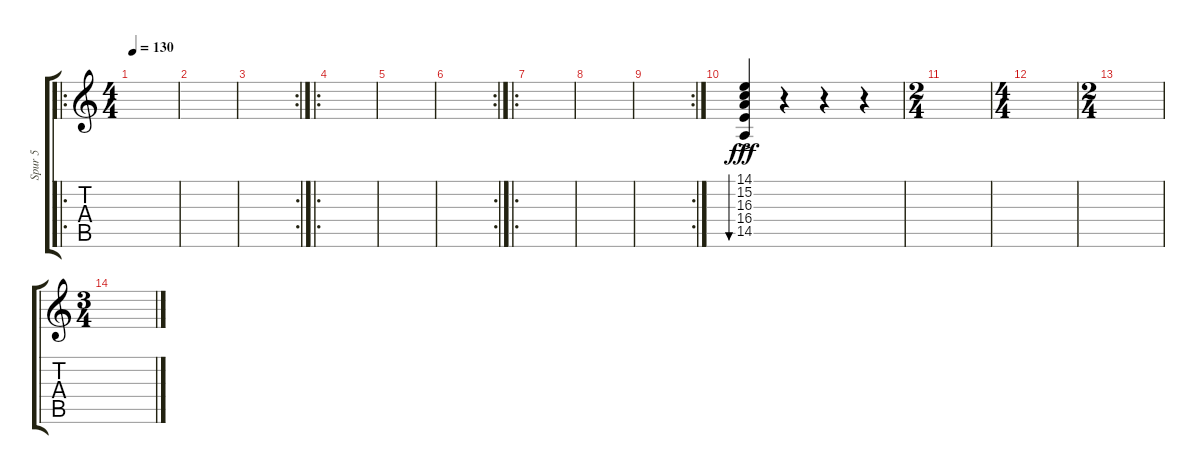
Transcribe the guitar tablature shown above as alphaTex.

\track ("Spur 5" "Spur 5") {instrument churchorgan}
\staff {score tabs}
\tuning (D4 A3 F3 C3 G2 D2) {hide}
\ro
\ts (4 4)
\tempo 130
\clef g2
\ks c
|
|
\rc 2
|
\ro
|
|
\rc 2
|
\ro
|
|
\rc 2
|
(14.1{ac} 15.2 16.3 16.4 14.5).4{bu 60 dy fff} r.4 r.4 r.4 |
\ts (2 4)
|
\ts (4 4)
|
\ts (2 4)
|
\ts (3 4)
